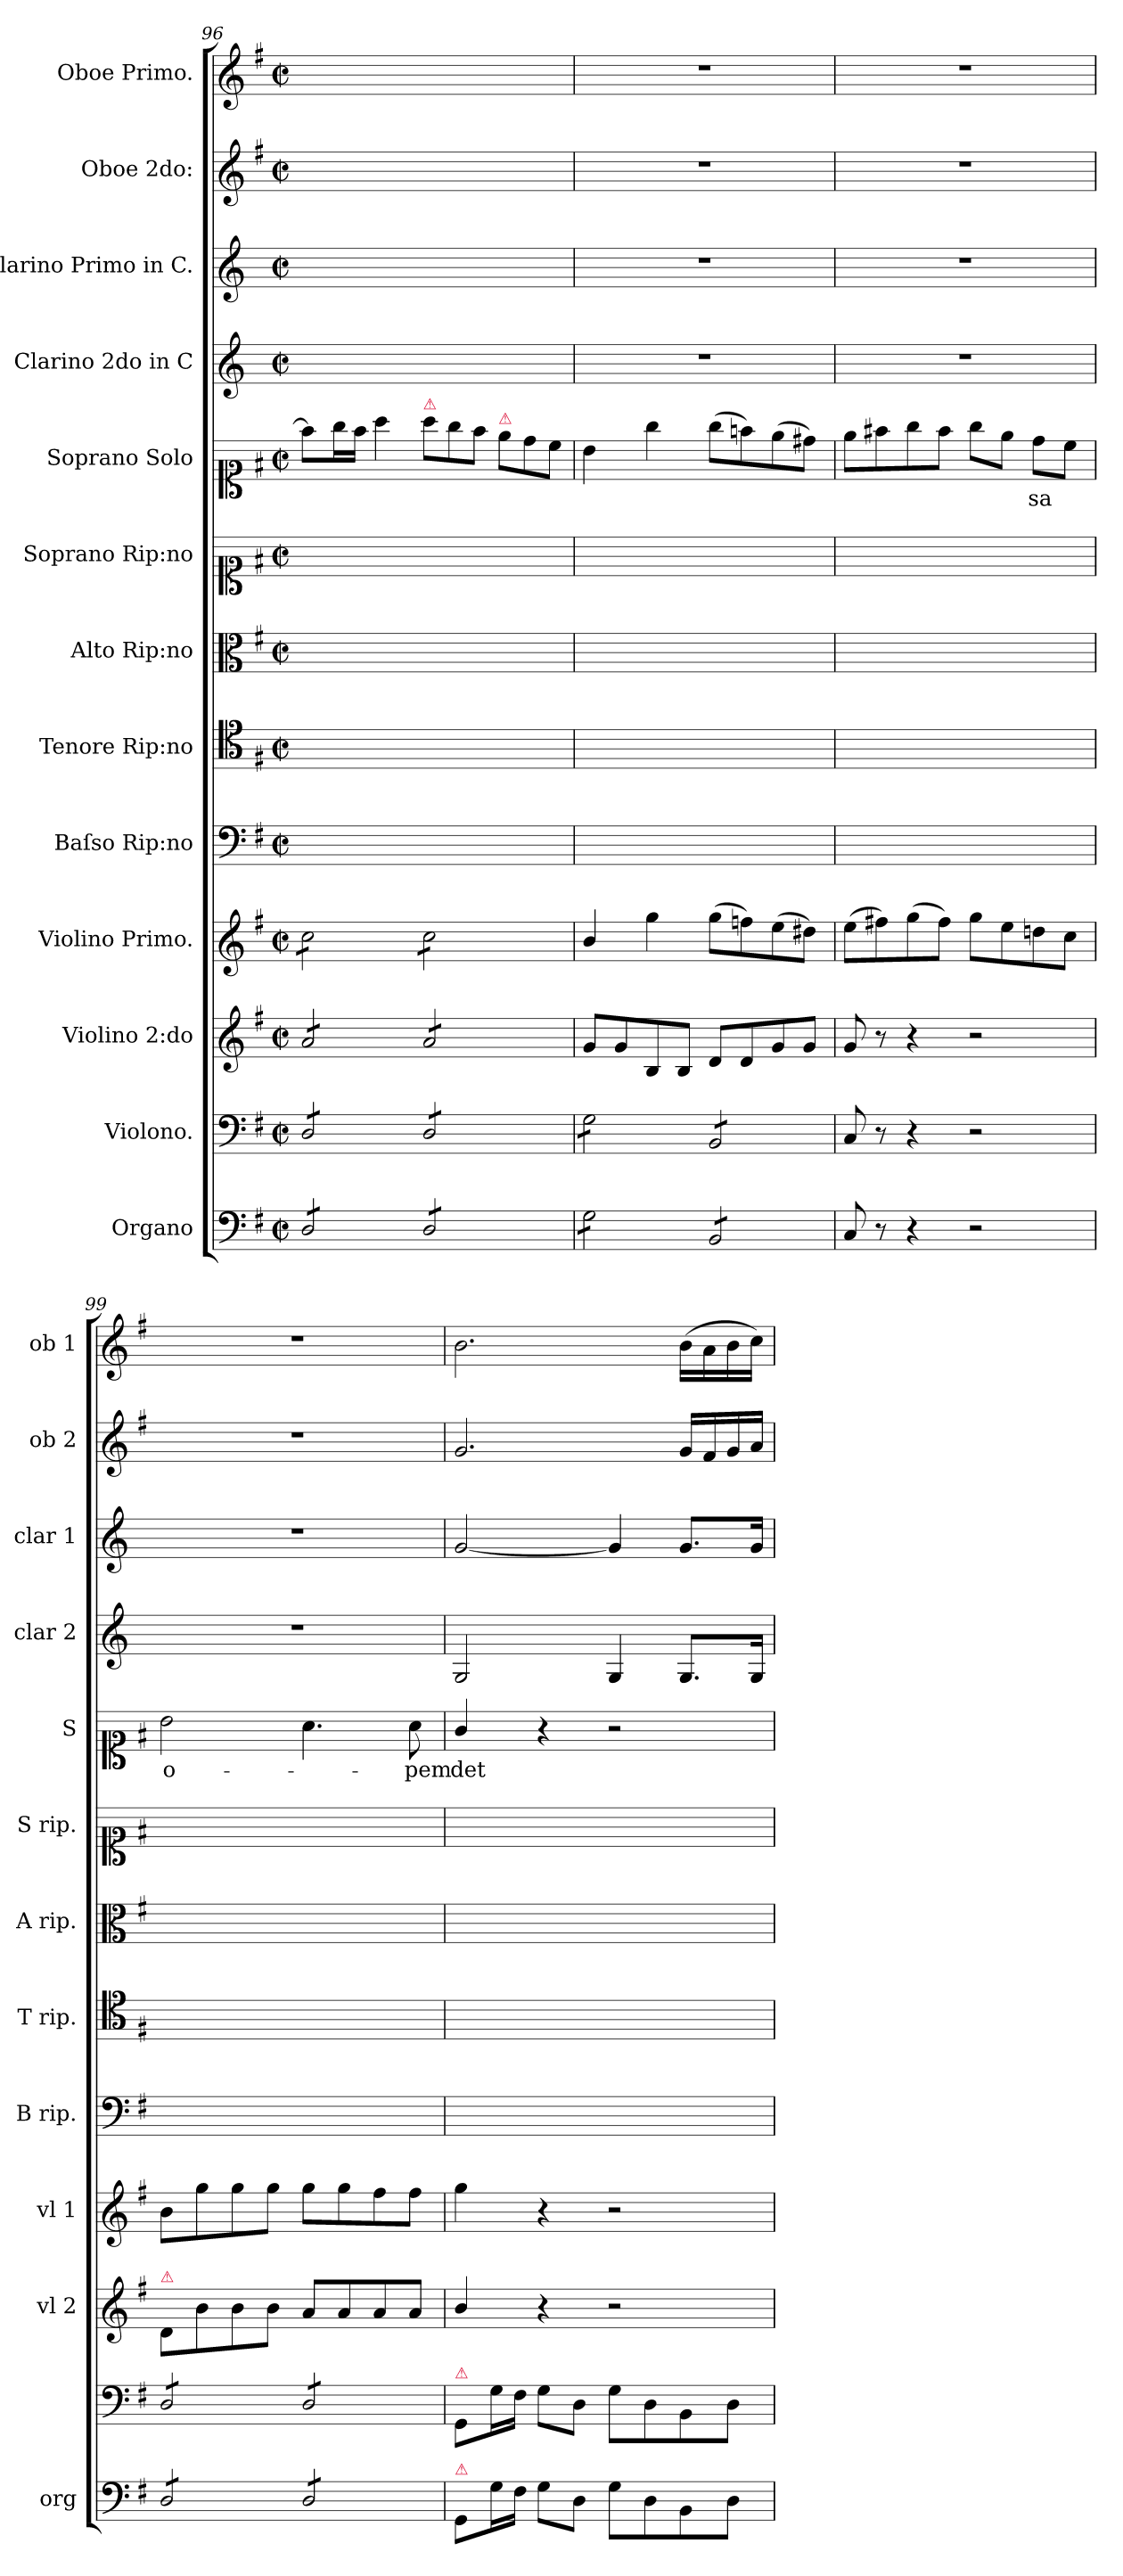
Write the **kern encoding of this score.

**kern	**kern	**kern	**kern	**kern	**kern	**kern	**kern	**kern	**text	**kern	**kern	**kern	**kern
*part13	*part12	*part11	*part10	*part9	*part8	*part7	*part6	*part5	*part5	*part4	*part3	*part2	*part1
*staff13	*staff12	*staff11	*staff10	*staff9	*staff8	*staff7	*staff6	*staff5	*staff5	*staff4	*staff3	*staff2	*staff1
*I"Organo	*I"Violono.	*I"Violino 2:do	*I"Violino Primo.	*I"Baſso Rip:no	*I"Tenore Rip:no	*I"Alto Rip:no	*I"Soprano Rip:no	*I"Soprano Solo	*	*I"Clarino 2do in C	*I"clarino Primo in C.	*I"Oboe 2do:	*I"Oboe Primo.
*I'org	*	*I'vl 2	*I'vl 1	*I'B rip.	*I'T rip.	*I'A rip.	*I'S rip.	*I'S	*	*I'clar 2	*I'clar 1	*I'ob 2	*I'ob 1
*clefF4	*clefF4	*clefG2	*clefG2	*clefF4	*clefC4	*clefC3	*clefC1	*clefC1	*	*clefG2	*clefG2	*clefG2	*clefG2
*k[f#]	*k[f#]	*k[f#]	*k[f#]	*k[f#]	*k[f#]	*k[f#]	*k[f#]	*k[f#]	*	*k[]	*k[]	*k[f#]	*k[f#]
*G:	*G:	*G:	*G:	*G:	*G:	*G:	*G:	*G:	*	*	*	*G:	*G:
*M2/2	*M2/2	*M2/2	*M2/2	*M2/2	*M2/2	*M2/2	*M2/2	*M2/2	*	*M2/2	*M2/2	*M2/2	*M2/2
*met(c|)	*met(c|)	*met(c|)	*met(c|)	*met(c|)	*met(c|)	*met(c|)	*met(c|)	*met(c|)	*	*met(c|)	*met(c|)	*met(c|)	*met(c|)
=96	=96	=96	=96	=96	=96	=96	=96	=96	=96	=96	=96	=96	=96
*tremolo	*	*	*	*	*	*	*	*	*	*	*	*	*
*	*tremolo	*	*	*	*	*	*	*	*	*	*	*	*
*	*	*tremolo	*	*	*	*	*	*	*	*	*	*	*
*	*	*	*tremolo	*	*	*	*	*	*	*	*	*	*
8D/L	8D/L	8a/L	8cc\L	1ryy	1ryy	1ryy	1ryy	8ff#\L]	.	1ryy	1ryy	1ryy	1ryy
8D/	8D/	8a/	8cc\	.	.	.	.	16gg\L	.	.	.	.	.
.	.	.	.	.	.	.	.	16ff#\JJ	.	.	.	.	.
8D/	8D/	8a/	8cc\	.	.	.	.	4aa\	.	.	.	.	.
8D/J	8D/J	8a/J	8cc\J	.	.	.	.	.	.	.	.	.	.
*	*	*	*	*	*	*	*	*Xtuplet	*	*	*	*	*
!	!	!	!	!	!	!	!	!LO:TX:a:color=crimson:t=⚠	!	!	!	!	!
8D/L	8D/L	8a/L	8cc\L	.	.	.	.	12aa\L	.	.	.	.	.
.	.	.	.	.	.	.	.	12gg\	.	.	.	.	.
8D/	8D/	8a/	8cc\	.	.	.	.	.	.	.	.	.	.
.	.	.	.	.	.	.	.	12ff#\J	.	.	.	.	.
!	!	!	!	!	!	!	!	!LO:TX:a:color=crimson:t=⚠	!	!	!	!	!
8D/	8D/	8a/	8cc\	.	.	.	.	12ee\L	.	.	.	.	.
.	.	.	.	.	.	.	.	12dd\	.	.	.	.	.
8D/J	8D/J	8a/J	8cc\J	.	.	.	.	.	.	.	.	.	.
*	*	*	*Xtremolo	*	*	*	*	*	*	*	*	*	*
*	*	*Xtremolo	*	*	*	*	*	*	*	*	*	*	*
.	.	.	.	.	.	.	.	12cc\J	.	.	.	.	.
=97	=97	=97	=97	=97	=97	=97	=97	=97	=97	=97	=97	=97	=97
8G\L	8G\L	8g/L	4b/	1ryy	1ryy	1ryy	1ryy	4b\	.	1r	1r	1r	1r
8G\	8G\	8g/	.	.	.	.	.	.	.	.	.	.	.
8G\	8G\	8B/	4gg\	.	.	.	.	4gg\	.	.	.	.	.
8G\J	8G\J	8B/J	.	.	.	.	.	.	.	.	.	.	.
8BB/L	8BB/L	8d/L	(8gg\L	.	.	.	.	(8gg\L	.	.	.	.	.
8BB/	8BB/	8d/	8ffn\)	.	.	.	.	8ffn\)	.	.	.	.	.
8BB/	8BB/	8g/	(8ee\	.	.	.	.	(8ee\	.	.	.	.	.
8BB/J	8BB/J	8g/J	8dd#X\J)	.	.	.	.	8dd#X\J)	.	.	.	.	.
*	*Xtremolo	*	*	*	*	*	*	*	*	*	*	*	*
*Xtremolo	*	*	*	*	*	*	*	*	*	*	*	*	*
=98	=98	=98	=98	=98	=98	=98	=98	=98	=98	=98	=98	=98	=98
8C/	8C/	8g/	(8ee\L	1ryy	1ryy	1ryy	1ryy	8ee\L	.	1r	1r	1r	1r
8r	8r	8r	8ff#X\)	.	.	.	.	8ff#X\	.	.	.	.	.
4r	4r	4r	(8gg\	.	.	.	.	8gg\	.	.	.	.	.
.	.	.	8ff#\J)	.	.	.	.	8ff#\J	.	.	.	.	.
2r	2r	2r	8gg\L	.	.	.	.	8gg\L	.	.	.	.	.
.	.	.	8ee\	.	.	.	.	8ee\J	.	.	.	.	.
.	.	.	8ddn\	.	.	.	.	8dd\L	-sa	.	.	.	.
.	.	.	8cc\J	.	.	.	.	8cc\J	.	.	.	.	.
=99	=99	=99	=99	=99	=99	=99	=99	=99	=99	=99	=99	=99	=99
!	!	!LO:TX:a:color=crimson:t=⚠	!	!	!	!	!	!	!	!	!	!	!
*tremolo	*	*	*	*	*	*	*	*	*	*	*	*	*
*	*tremolo	*	*	*	*	*	*	*	*	*	*	*	*
8D/L	8D/L	8d/L	8b\L	1ryy	1ryy	1ryy	1ryy	2b\	o-	1r	1r	1r	1r
8D/	8D/	8b\	8gg\	.	.	.	.	.	.	.	.	.	.
8D/	8D/	8b\	8gg\	.	.	.	.	.	.	.	.	.	.
8D/J	8D/J	8b\J	8gg\J	.	.	.	.	.	.	.	.	.	.
8D/L	8D/L	8a/L	8gg\L	.	.	.	.	4.a\	.	.	.	.	.
8D/	8D/	8a/	8gg\	.	.	.	.	.	.	.	.	.	.
8D/	8D/	8a/	8ff#\	.	.	.	.	.	.	.	.	.	.
8D/J	8D/J	8a/J	8ff#\J	.	.	.	.	8a\	-pem	.	.	.	.
*	*Xtremolo	*	*	*	*	*	*	*	*	*	*	*	*
*Xtremolo	*	*	*	*	*	*	*	*	*	*	*	*	*
=100	=100	=100	=100	=100	=100	=100	=100	=100	=100	=100	=100	=100	=100
!	!LO:TX:a:color=crimson:t=⚠	!	!	!	!	!	!	!	!	!	!	!	!
!LO:TX:a:color=crimson:t=⚠	!	!	!	!	!	!	!	!	!	!	!	!	!
8GG/L	8GG/L	4b/	4gg\	1ryy	1ryy	1ryy	1ryy	4g/	det	2G/	[2g/	2.g/	2.b\
16G\L	16G\L	.	.	.	.	.	.	.	.	.	.	.	.
16F#\JJ	16F#\JJ	.	.	.	.	.	.	.	.	.	.	.	.
8G\L	8G\L	4r	4r	.	.	.	.	4r	.	.	.	.	.
8D\J	8D\J	.	.	.	.	.	.	.	.	.	.	.	.
8G\L	8G\L	2r	2r	.	.	.	.	2r	.	4G/	4g/]	.	.
8D\	8D\	.	.	.	.	.	.	.	.	.	.	.	.
8BB\	8BB\	.	.	.	.	.	.	.	.	8.G/L	8.g/L	16g/LL	(16b\LL
.	.	.	.	.	.	.	.	.	.	.	.	16f#/	16a\
8D\J	8D\J	.	.	.	.	.	.	.	.	.	.	16g/	16b\
.	.	.	.	.	.	.	.	.	.	16G/Jk	16g/Jk	16a/JJ	16cc\JJ)
=	=	=	=	=	=	=	=	=	=	=	=	=	=
*-	*-	*-	*-	*-	*-	*-	*-	*-	*-	*-	*-	*-	*-
